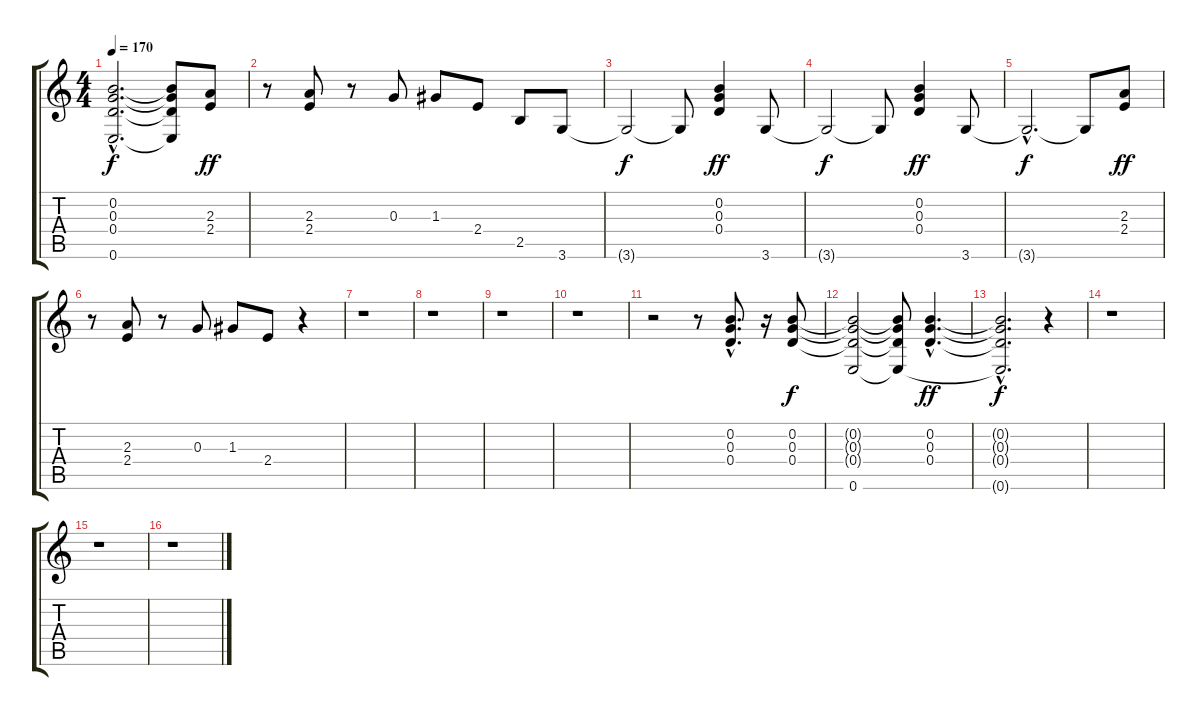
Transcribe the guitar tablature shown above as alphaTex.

\track "" {instrument overdrivenguitar}
\staff {score tabs}
\tuning (E4 B3 G3 D3 A2 E2) {hide}
\ts (4 4)
\tempo 170
\clef g2
\ks c
(0.2{hac t} 0.3{hac t} 0.4{hac t} 0.6{hac t}).2{d dy f} (0.2{t} 0.3{t} 0.4{t} 0.6{t}).8 (2.3 2.4).8{dy ff} |
r.8 (2.3 2.4).8 r.8 0.3.8 1.3.8 2.4.8 2.5.8 3.6.8 |
3.6{t}.2{dy f} 3.6{t}.8 (0.2 0.3 0.4).4{dy ff} 3.6.8 |
3.6{t}.2{dy f} 3.6{t}.8 (0.2 0.3 0.4).4{dy ff} 3.6.8 |
3.6{hac t}.2{d dy f} 3.6{t}.8 (2.3 2.4).8{dy ff} |
r.8 (2.3 2.4).8 r.8 0.3.8 1.3.8 2.4.8 r.4 |
r.1 |
r.1 |
r.1 |
r.1 |
r.2 r.8 (0.2{hac} 0.3{hac} 0.4{hac}).8{d} r.16 (0.2 0.3 0.4).8{dy f} |
(0.2{t} 0.3{t} 0.4{t} 0.6).2 (0.2{t} 0.3{t} 0.4{t} 0.6{t}).8 (0.2{hac} 0.3{hac} 0.4{hac}).4{d dy ff} |
(0.2{hac t} 0.3{hac t} 0.4{hac t} 0.6{hac t}).2{d dy f} r.4 |
r.1 |
r.1 |
r.1
